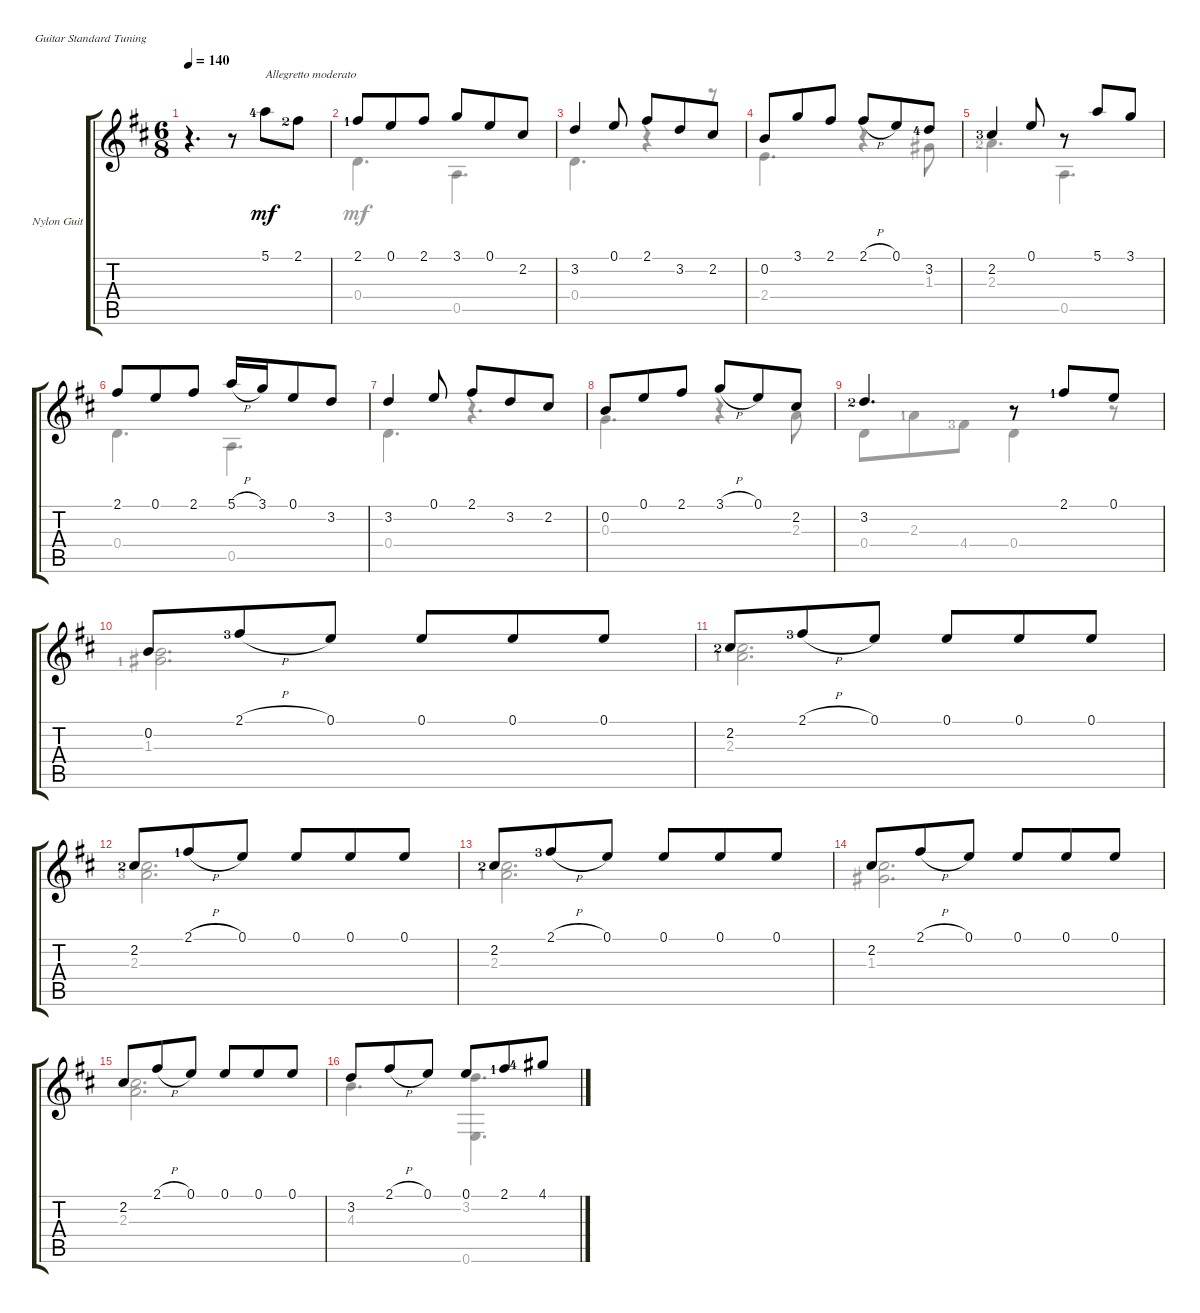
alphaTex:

\defaultSystemsLayout 4
\bracketExtendMode groupsimilarinstruments
\firstSystemTrackNameOrientation horizontal
\otherSystemsTrackNameOrientation horizontal
\track ("Nylon Guitar" "Nylon Guit") {instrument acousticguitarsteel}
\staff {score tabs}
\tuning (E4 B3 G3 D3 A2 E2)
\voice
\ts (6 8)
\tempo 140
\clef g2
\ks d
r.4{d dy mf instrument acousticguitarsteel} r.8 5.1{lf 5}.8{txt "Allegretto moderato"} 2.1{lf 3}.8 |
2.1{lf 2}.8 0.1.8 2.1.8 3.1.8 0.1.8 2.2.8 |
3.2.4 0.1.8 2.1.8 3.2.8 2.2.8 |
0.2.8 3.1.8 2.1.8 2.1{h}.8 0.1.8 3.2{lf 5}.8 |
2.2{lf 4}.4 0.1.8 r.8 5.1.8 3.1.8 |
2.1.8 0.1.8 2.1.8 5.1{h}.16 3.1.16 0.1.8 3.2.8 |
3.2.4 0.1.8 2.1.8 3.2.8 2.2.8 |
0.2.8 0.1.8 2.1.8 3.1{h}.8 0.1.8 2.2.8 |
3.2{lf 3}.4{d} r.8 2.1{lf 2}.8 0.1.8 |
0.2.8 2.1{h lf 4}.8 0.1.8 0.1.8 0.1.8 0.1.8 |
2.2{lf 3}.8 2.1{h lf 4}.8 0.1.8 0.1.8 0.1.8 0.1.8 |
2.2{lf 3}.8 2.1{h lf 2}.8 0.1.8 0.1.8 0.1.8 0.1.8 |
2.2{lf 3}.8 2.1{h lf 4}.8 0.1.8 0.1.8 0.1.8 0.1.8 |
2.2.8 2.1{h}.8 0.1.8 0.1.8 0.1.8 0.1.8 |
2.2.8 2.1{h}.8 0.1.8 0.1.8 0.1.8 0.1.8 |
3.2.8 2.1{h}.8 0.1.8 0.1.8 2.1{lf 2}.8 4.1{lf 5}.8
\voice
\clef g2
\ottava regular
\simile none
\ks d
|
0.4.4{d} 0.5.4{d} |
0.4.4{d} r.4 r.8 |
2.4.4{d} r.4 1.3.8 |
2.3{lf 3}.4{d} 0.5.4{d} |
0.4.4{d} 0.5.4{d} |
0.4.4{d} r.4{d} |
0.3.4{d} r.4 2.3.8 |
0.4.8 2.3{lf 2}.8 4.4{lf 4}.8 0.4.4 r.8 |
(0.2 1.3{lf 2}).2{d} |
(2.2{lf 3} 2.3{lf 2}).2{d} |
(2.2{lf 3} 2.3{lf 4}).2{d} |
(2.3{lf 2} 2.2{lf 3}).2{d} |
(2.2 1.3).2{d} |
(2.3 2.2).2{d} |
4.3.4{d} (3.2 0.6).4{d}
